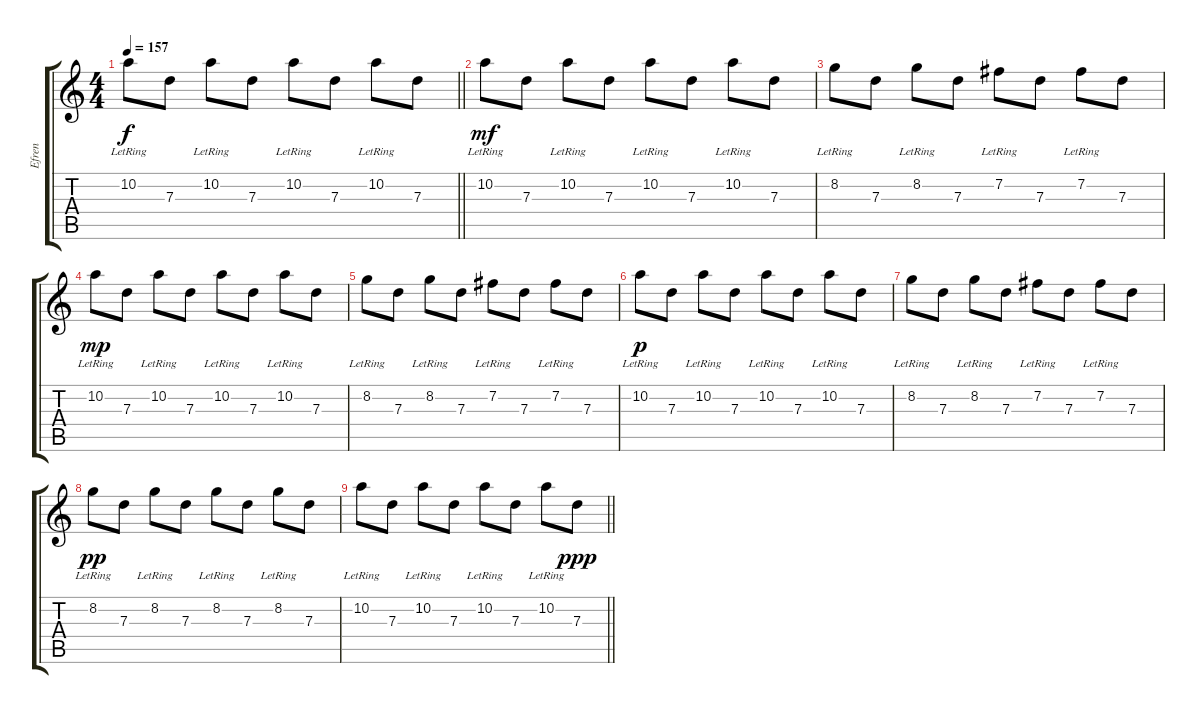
\track ("Efren" "Efren") {instrument acousticguitarsteel}
\staff {score tabs}
\tuning (E4 B3 G3 D3 A2 E2) {hide}
\ts (4 4)
\tempo 157
\clef g2
\barLineRight lightlight
\ks c
10.2{lr}.8{dy f} 7.3.8 10.2{lr}.8 7.3.8 10.2{lr}.8 7.3.8 10.2{lr}.8 7.3.8 |
10.2{lr}.8{dy mf instrument overdrivenguitar} 7.3.8 10.2{lr}.8 7.3.8 10.2{lr}.8 7.3.8 10.2{lr}.8 7.3.8 |
8.2{lr}.8 7.3.8 8.2{lr}.8 7.3.8 7.2{lr}.8 7.3.8 7.2{lr}.8 7.3.8 |
10.2{lr}.8{dy mp} 7.3.8 10.2{lr}.8 7.3.8 10.2{lr}.8 7.3.8 10.2{lr}.8 7.3.8 |
8.2{lr}.8 7.3.8 8.2{lr}.8 7.3.8 7.2{lr}.8 7.3.8 7.2{lr}.8 7.3.8 |
10.2{lr}.8{dy p} 7.3.8 10.2{lr}.8 7.3.8 10.2{lr}.8 7.3.8 10.2{lr}.8 7.3.8 |
8.2{lr}.8 7.3.8 8.2{lr}.8 7.3.8 7.2{lr}.8 7.3.8 7.2{lr}.8 7.3.8 |
8.2{lr}.8{dy pp} 7.3.8 8.2{lr}.8 7.3.8 8.2{lr}.8 7.3.8 8.2{lr}.8 7.3.8 |
\barLineRight lightlight
10.2{lr}.8 7.3.8 10.2{lr}.8 7.3.8 10.2{lr}.8 7.3.8 10.2{lr}.8 7.3.8{dy ppp}
